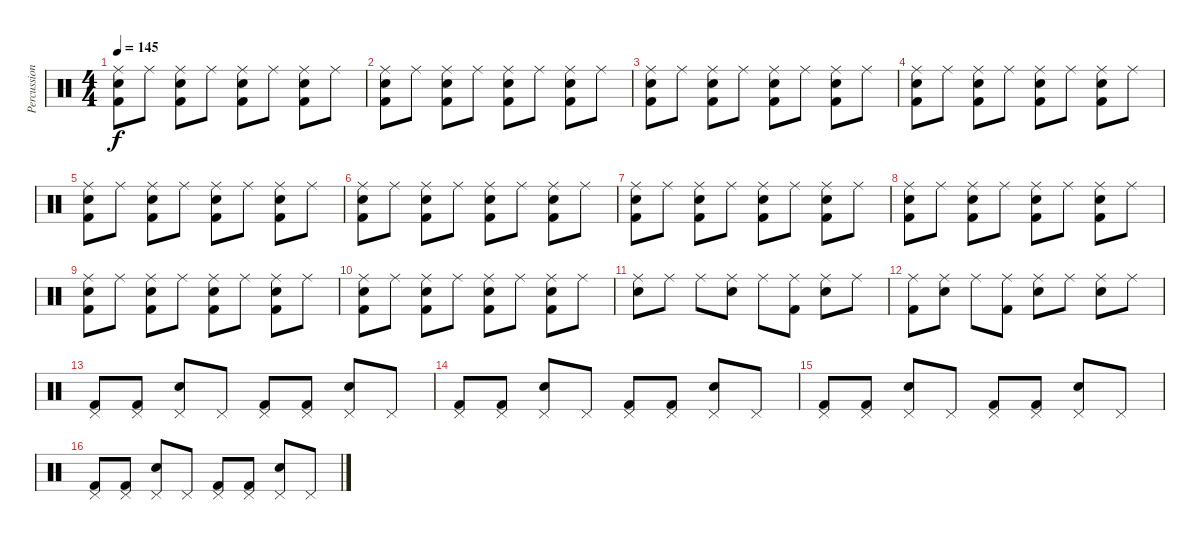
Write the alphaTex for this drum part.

\track ("Percussion" "Percussion") {instrument percussion}
\staff {score}
\articulation defaults
\ts (4 4)
\tempo 145
\clef neutral
\ks c
("Ride (middle)" "Electric Snare (hit)" "Kick (hit) 2").8{dy f} "Ride (middle)".8 ("Ride (middle)" "Electric Snare (hit)" "Kick (hit) 2").8 "Ride (middle)".8 ("Ride (middle)" "Electric Snare (hit)" "Kick (hit) 2").8 "Ride (middle)".8 ("Ride (middle)" "Electric Snare (hit)" "Kick (hit) 2").8 "Ride (middle)".8 |
("Ride (middle)" "Electric Snare (hit)" "Kick (hit) 2").8 "Ride (middle)".8 ("Ride (middle)" "Electric Snare (hit)" "Kick (hit) 2").8 "Ride (middle)".8 ("Ride (middle)" "Electric Snare (hit)" "Kick (hit) 2").8 "Ride (middle)".8 ("Ride (middle)" "Electric Snare (hit)" "Kick (hit) 2").8 "Ride (middle)".8 |
("Ride (middle)" "Electric Snare (hit)" "Kick (hit) 2").8 "Ride (middle)".8 ("Ride (middle)" "Electric Snare (hit)" "Kick (hit) 2").8 "Ride (middle)".8 ("Ride (middle)" "Electric Snare (hit)" "Kick (hit) 2").8 "Ride (middle)".8 ("Ride (middle)" "Electric Snare (hit)" "Kick (hit) 2").8 "Ride (middle)".8 |
("Ride (middle)" "Electric Snare (hit)" "Kick (hit) 2").8 "Ride (middle)".8 ("Ride (middle)" "Electric Snare (hit)" "Kick (hit) 2").8 "Ride (middle)".8 ("Ride (middle)" "Electric Snare (hit)" "Kick (hit) 2").8 "Ride (middle)".8 ("Ride (middle)" "Electric Snare (hit)" "Kick (hit) 2").8 "Ride (middle)".8 |
("Ride (middle)" "Electric Snare (hit)" "Kick (hit) 2").8 "Ride (middle)".8 ("Ride (middle)" "Electric Snare (hit)" "Kick (hit) 2").8 "Ride (middle)".8 ("Ride (middle)" "Electric Snare (hit)" "Kick (hit) 2").8 "Ride (middle)".8 ("Ride (middle)" "Electric Snare (hit)" "Kick (hit) 2").8 "Ride (middle)".8 |
("Ride (middle)" "Electric Snare (hit)" "Kick (hit) 2").8 "Ride (middle)".8 ("Ride (middle)" "Electric Snare (hit)" "Kick (hit) 2").8 "Ride (middle)".8 ("Ride (middle)" "Electric Snare (hit)" "Kick (hit) 2").8 "Ride (middle)".8 ("Ride (middle)" "Electric Snare (hit)" "Kick (hit) 2").8 "Ride (middle)".8 |
("Ride (middle)" "Electric Snare (hit)" "Kick (hit) 2").8 "Ride (middle)".8 ("Ride (middle)" "Electric Snare (hit)" "Kick (hit) 2").8 "Ride (middle)".8 ("Ride (middle)" "Electric Snare (hit)" "Kick (hit) 2").8 "Ride (middle)".8 ("Ride (middle)" "Electric Snare (hit)" "Kick (hit) 2").8 "Ride (middle)".8 |
("Ride (middle)" "Electric Snare (hit)" "Kick (hit) 2").8 "Ride (middle)".8 ("Ride (middle)" "Electric Snare (hit)" "Kick (hit) 2").8 "Ride (middle)".8 ("Ride (middle)" "Electric Snare (hit)" "Kick (hit) 2").8 "Ride (middle)".8 ("Ride (middle)" "Electric Snare (hit)" "Kick (hit) 2").8 "Ride (middle)".8 |
("Ride (middle)" "Electric Snare (hit)" "Kick (hit) 2").8 "Ride (middle)".8 ("Ride (middle)" "Electric Snare (hit)" "Kick (hit) 2").8 "Ride (middle)".8 ("Ride (middle)" "Electric Snare (hit)" "Kick (hit) 2").8 "Ride (middle)".8 ("Ride (middle)" "Electric Snare (hit)" "Kick (hit) 2").8 "Ride (middle)".8 |
("Ride (middle)" "Electric Snare (hit)" "Kick (hit) 2").8 "Ride (middle)".8 ("Ride (middle)" "Electric Snare (hit)" "Kick (hit) 2").8 "Ride (middle)".8 ("Ride (middle)" "Electric Snare (hit)" "Kick (hit) 2").8 "Ride (middle)".8 ("Ride (middle)" "Electric Snare (hit)" "Kick (hit) 2").8 "Ride (middle)".8 |
("Ride (middle)" "Electric Snare (hit)").8 "Ride (middle)".8 "Ride (middle)".8 ("Ride (middle)" "Electric Snare (hit)").8 "Ride (middle)".8 ("Ride (middle)" "Kick (hit) 2").8 ("Ride (middle)" "Electric Snare (hit)").8 "Ride (middle)".8 |
("Ride (middle)" "Kick (hit) 2").8 ("Ride (middle)" "Electric Snare (hit)").8 "Ride (middle)".8 ("Ride (middle)" "Kick (hit) 2").8 ("Ride (middle)" "Electric Snare (hit)").8 "Ride (middle)".8 ("Ride (middle)" "Electric Snare (hit)").8 "Ride (middle)".8 |
("Pedal Hi-Hat (hit)" "Kick (hit) 2").8 ("Pedal Hi-Hat (hit)" "Kick (hit) 2").8 ("Pedal Hi-Hat (hit)" "Electric Snare (hit)").8 "Pedal Hi-Hat (hit)".8 ("Pedal Hi-Hat (hit)" "Kick (hit) 2").8 ("Pedal Hi-Hat (hit)" "Kick (hit) 2").8 ("Pedal Hi-Hat (hit)" "Electric Snare (hit)").8 "Pedal Hi-Hat (hit)".8 |
("Pedal Hi-Hat (hit)" "Kick (hit) 2").8 ("Pedal Hi-Hat (hit)" "Kick (hit) 2").8 ("Pedal Hi-Hat (hit)" "Electric Snare (hit)").8 "Pedal Hi-Hat (hit)".8 ("Pedal Hi-Hat (hit)" "Kick (hit) 2").8 ("Pedal Hi-Hat (hit)" "Kick (hit) 2").8 ("Pedal Hi-Hat (hit)" "Electric Snare (hit)").8 "Pedal Hi-Hat (hit)".8 |
("Pedal Hi-Hat (hit)" "Kick (hit) 2").8 ("Pedal Hi-Hat (hit)" "Kick (hit) 2").8 ("Pedal Hi-Hat (hit)" "Electric Snare (hit)").8 "Pedal Hi-Hat (hit)".8 ("Pedal Hi-Hat (hit)" "Kick (hit) 2").8 ("Pedal Hi-Hat (hit)" "Kick (hit) 2").8 ("Pedal Hi-Hat (hit)" "Electric Snare (hit)").8 "Pedal Hi-Hat (hit)".8 |
("Pedal Hi-Hat (hit)" "Kick (hit) 2").8 ("Pedal Hi-Hat (hit)" "Kick (hit) 2").8 ("Pedal Hi-Hat (hit)" "Electric Snare (hit)").8 "Pedal Hi-Hat (hit)".8 ("Pedal Hi-Hat (hit)" "Kick (hit) 2").8 ("Pedal Hi-Hat (hit)" "Kick (hit) 2").8 ("Pedal Hi-Hat (hit)" "Electric Snare (hit)").8 "Pedal Hi-Hat (hit)".8
